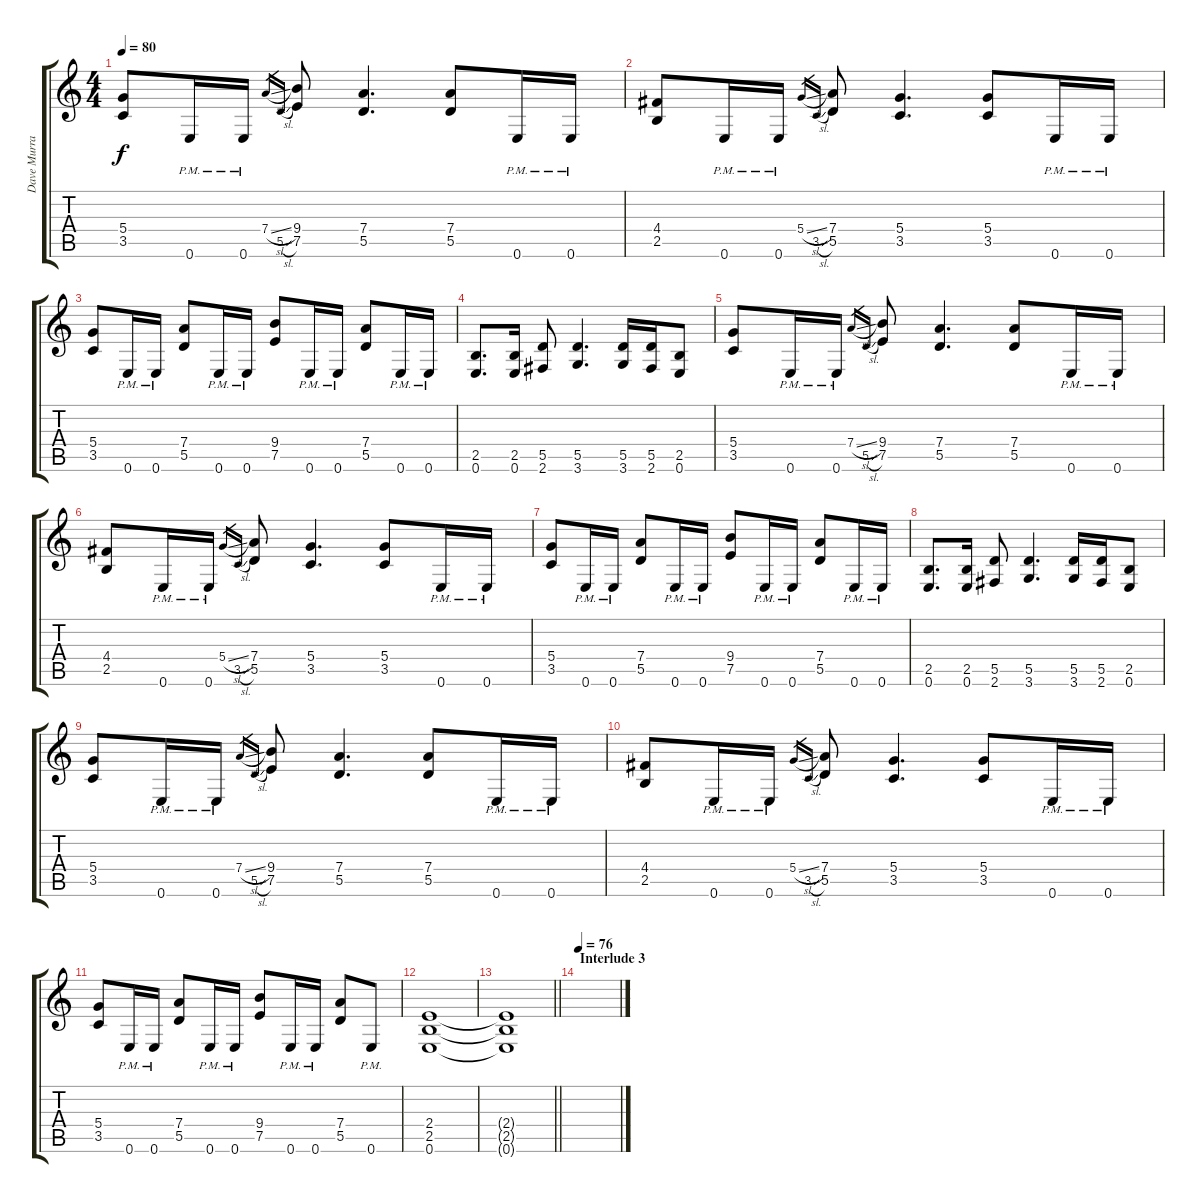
\track ("Dave Murray" "Dave Murra") {instrument overdrivenguitar}
\staff {score tabs}
\tuning (E4 B3 G3 D3 A2 E2) {hide}
\ts (4 4)
\tempo 80
\clef g2
\ks c
(5.4 3.5).8{dy f} 0.6{pm}.16 0.6{pm}.16 7.4{sl}.16{gr} 5.5{sl}.16{gr} (9.4 7.5).8 (7.4 5.5).4{d} (7.4 5.5).8 0.6{pm}.16 0.6{pm}.16 |
(4.4 2.5).8 0.6{pm}.16 0.6{pm}.16 5.4{sl}.16{gr} 3.5{sl}.16{gr} (7.4 5.5).8 (5.4 3.5).4{d} (5.4 3.5).8 0.6{pm}.16 0.6{pm}.16 |
(5.4 3.5).8 0.6{pm}.16 0.6{pm}.16 (7.4 5.5).8 0.6{pm}.16 0.6{pm}.16 (9.4 7.5).8 0.6{pm}.16 0.6{pm}.16 (7.4 5.5).8 0.6{pm}.16 0.6{pm}.16 |
(2.5 0.6).8{d} (2.5 0.6).16 (5.5 2.6).8 (5.5 3.6).4{d} (5.5 3.6).16 (5.5 2.6).16 (2.5 0.6).8 |
(5.4 3.5).8 0.6{pm}.16 0.6{pm}.16 7.4{sl}.16{gr} 5.5{sl}.16{gr} (9.4 7.5).8 (7.4 5.5).4{d} (7.4 5.5).8 0.6{pm}.16 0.6{pm}.16 |
(4.4 2.5).8 0.6{pm}.16 0.6{pm}.16 5.4{sl}.16{gr} 3.5{sl}.16{gr} (7.4 5.5).8 (5.4 3.5).4{d} (5.4 3.5).8 0.6{pm}.16 0.6{pm}.16 |
(5.4 3.5).8 0.6{pm}.16 0.6{pm}.16 (7.4 5.5).8 0.6{pm}.16 0.6{pm}.16 (9.4 7.5).8 0.6{pm}.16 0.6{pm}.16 (7.4 5.5).8 0.6{pm}.16 0.6{pm}.16 |
(2.5 0.6).8{d} (2.5 0.6).16 (5.5 2.6).8 (5.5 3.6).4{d} (5.5 3.6).16 (5.5 2.6).16 (2.5 0.6).8 |
(5.4 3.5).8 0.6{pm}.16 0.6{pm}.16 7.4{sl}.16{gr} 5.5{sl}.16{gr} (9.4 7.5).8 (7.4 5.5).4{d} (7.4 5.5).8 0.6{pm}.16 0.6{pm}.16 |
(4.4 2.5).8 0.6{pm}.16 0.6{pm}.16 5.4{sl}.16{gr} 3.5{sl}.16{gr} (7.4 5.5).8 (5.4 3.5).4{d} (5.4 3.5).8 0.6{pm}.16 0.6{pm}.16 |
(5.4 3.5).8 0.6{pm}.16 0.6{pm}.16 (7.4 5.5).8 0.6{pm}.16 0.6{pm}.16 (9.4 7.5).8 0.6{pm}.16 0.6{pm}.16 (7.4 5.5).8 0.6{pm}.8 |
(2.4 2.5 0.6).1 |
\barLineRight lightlight
(2.4{t} 2.5{t} 0.6{t}).1 |
\section ("" "Interlude 3")
\tempo 76
